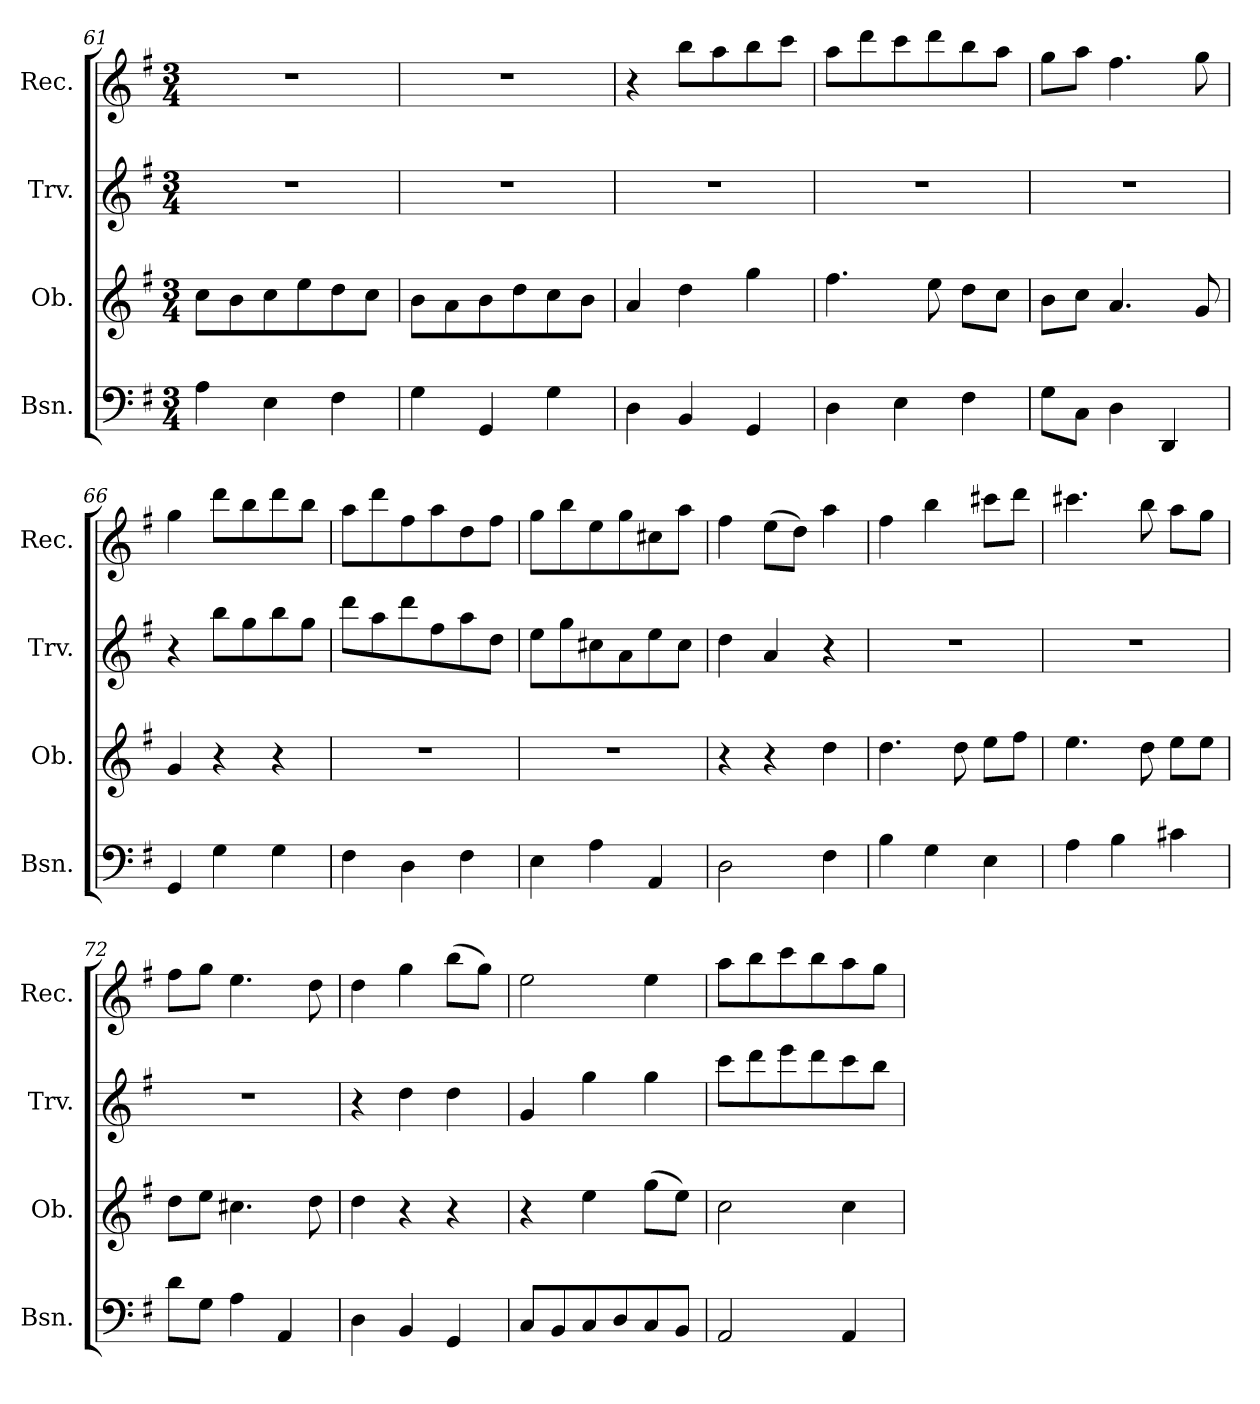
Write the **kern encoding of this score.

**kern	**kern	**kern	**kern
*part4	*part3	*part2	*part1
*staff4	*staff3	*staff2	*staff1
*I"Bsn.	*I"Ob.	*I"Trv.	*I"Rec.
*I'Bsn.	*I'Ob.	*I'Trv.	*I'Rec.
!!LO:LB:g=z
*clefF4	*clefG2	*clefG2	*clefG2
*k[f#]	*k[f#]	*k[f#]	*k[f#]
*G:	*G:	*G:	*G:
*M3/4	*M3/4	*M3/4	*M3/4
=61	=61	=61	=61
!	!	!LO:N:vis=1	!LO:N:vis=1
4A\	8cc\L	2.r	2.r
.	8b\	.	.
4E\	8cc\	.	.
.	8ee\	.	.
4F#\	8dd\	.	.
.	8cc\J	.	.
=62	=62	=62	=62
!	!	!LO:N:vis=1	!LO:N:vis=1
4G\	8b\L	2.r	2.r
.	8a\	.	.
4GG/	8b\	.	.
.	8dd\	.	.
4G\	8cc\	.	.
.	8b\J	.	.
=63	=63	=63	=63
!	!	!LO:N:vis=1	!
4D\	4a/	2.r	4r
4BB/	4dd\	.	8bb\L
.	.	.	8aa\
4GG/	4gg\	.	8bb\
.	.	.	8ccc\J
=64	=64	=64	=64
!	!	!LO:N:vis=1	!
4D\	4.ff#\	2.r	8aa\L
.	.	.	8ddd\
4E\	.	.	8ccc\
.	8ee\	.	8ddd\
4F#\	8dd\L	.	8bb\
.	8cc\J	.	8aa\J
=65	=65	=65	=65
!	!	!LO:N:vis=1	!
8G\L	8b\L	2.r	8gg\L
8C\J	8cc\J	.	8aa\J
4D\	4.a/	.	4.ff#\
4DD/	.	.	.
.	8g/	.	8gg\
=66	=66	=66	=66
4GG/	4g/	4r	4gg\
4G\	4r	8bb\L	8ddd\L
.	.	8gg\	8bb\
4G\	4r	8bb\	8ddd\
.	.	8gg\J	8bb\J
=67	=67	=67	=67
!	!LO:N:vis=1	!	!
4F#\	2.r	8ddd\L	8aa\L
.	.	8aa\	8ddd\
4D\	.	8ddd\	8ff#\
.	.	8ff#\	8aa\
4F#\	.	8aa\	8dd\
.	.	8dd\J	8ff#\J
=68	=68	=68	=68
!	!LO:N:vis=1	!	!
4E\	2.r	8ee\L	8gg\L
.	.	8gg\	8bb\
4A\	.	8cc#X\	8ee\
.	.	8a\	8gg\
4AA/	.	8ee\	8cc#X\
.	.	8cc#\J	8aa\J
=69	=69	=69	=69
2D\	4r	4dd\	4ff#\
.	4r	4a/	(>8ee\L
.	.	.	8dd\J)
4F#\	4dd\	4r	4aa\
=70	=70	=70	=70
!	!	!LO:N:vis=1	!
4B\	4.dd\	2.r	4ff#\
4G\	.	.	4bb\
.	8dd\	.	.
4E\	8ee\L	.	8ccc#X\L
.	8ff#\J	.	8ddd\J
!!LO:LB:g=z
=71	=71	=71	=71
!	!	!LO:N:vis=1	!
4A\	4.ee\	2.r	4.ccc#X\
4B\	.	.	.
.	8dd\	.	8bb\
4c#X\	8ee\L	.	8aa\L
.	8ee\J	.	8gg\J
=72	=72	=72	=72
!	!	!LO:N:vis=1	!
8d\L	8dd\L	2.r	8ff#\L
8G\J	8ee\J	.	8gg\J
4A\	4.cc#X\	.	4.ee\
4AA/	.	.	.
.	8dd\	.	8dd\
=73	=73	=73	=73
4D\	4dd\	4r	4dd\
4BB/	4r	4dd\	4gg\
4GG/	4r	4dd\	(>8bb\L
.	.	.	8gg\J)
=74	=74	=74	=74
8C/L	4r	4g/	2ee\
8BB/	.	.	.
8C/	4ee\	4gg\	.
8D/	.	.	.
8C/	(>8gg\L	4gg\	4ee\
8BB/J	8ee\J)	.	.
=75	=75	=75	=75
2AA/	2cc\	8ccc\L	8aa\L
.	.	8ddd\	8bb\
.	.	8eee\	8ccc\
.	.	8ddd\	8bb\
4AA/	4cc\	8ccc\	8aa\
.	.	8bb\J	8gg\J
=	=	=	=
*-	*-	*-	*-
